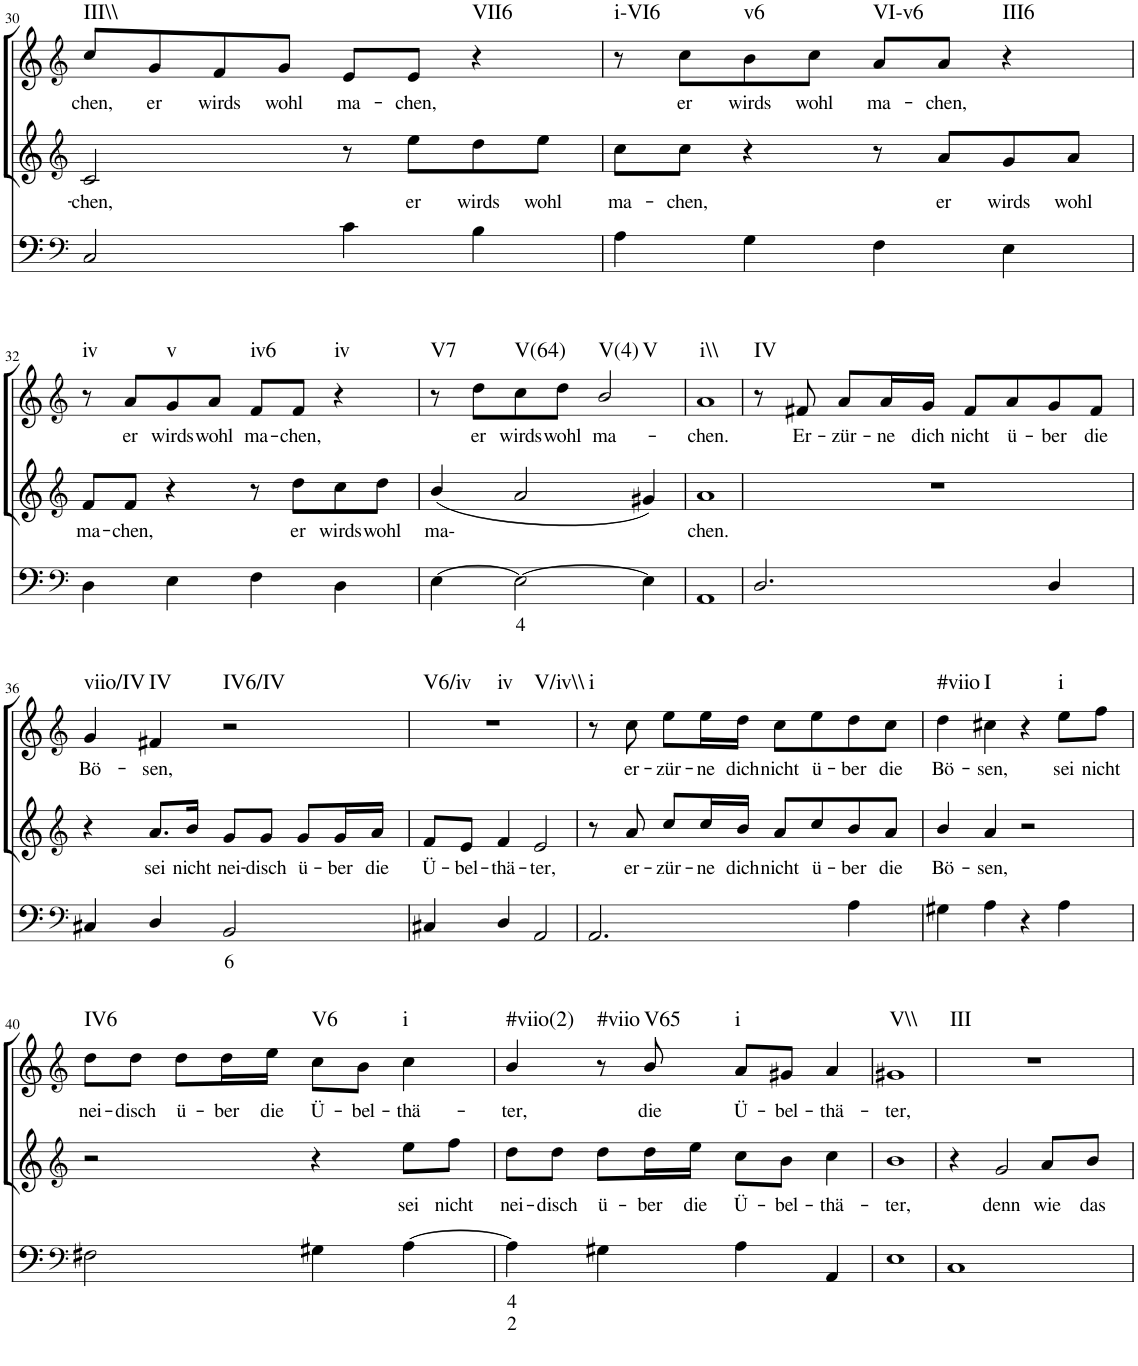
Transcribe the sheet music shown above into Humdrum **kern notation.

**kern	**text	**text	**kern	**text	**kern	**text	**harte
*part3	*part3	*part3	*part2	*part2	*part1	*part1	*part1
*staff3	*staff3	*staff3	*staff2	*staff2	*staff1	*staff1	*
*I"Continuo	*	*	*I"Soprano II	*	*I"Soprano I	*	*
!!LO:PB:g=z
*clefF4	*	*	*clefG2	*	*clefG2	*	*
*k[]	*	*	*k[]	*	*k[]	*	*
*M4/4	*	*	*M4/4	*	*M4/4	*	*
=30	=30	=30	=30	=30	=30	=30	=30
!	!	!	!	!LO:LY:b	!	!LO:LY:b	!LO:H:kt=III\\
2C/	.	.	2c/	chen,	8cc/L	chen,	N
!	!	!	!	!	!	!LO:LY:b	!
.	.	.	.	.	8g/	er	.
!	!	!	!	!	!	!LO:LY:b	!
.	.	.	.	.	8f/	wirds	.
!	!	!	!	!	!	!LO:LY:b	!
.	.	.	.	.	8g/J	wohl	.
!	!	!	!	!	!	!LO:LY:b	!
4c\	.	.	8r	.	8e/L	ma-	.
!	!	!	!	!LO:LY:b	!	!LO:LY:b	!
.	.	.	8ee\L	er	8e/J	chen,	.
!	!	!	!	!LO:LY:b	!	!	!LO:H:kt=VII6
4B\	.	.	8dd\	wirds	4r	.	N
!	!	!	!	!LO:LY:b	!	!	!
.	.	.	8ee\J	wohl	.	.	.
=31	=31	=31	=31	=31	=31	=31	=31
!	!	!	!	!LO:LY:b	!	!	!LO:H:kt=i-VI6
4A\	.	.	8cc\L	ma-	8r	.	N
!	!	!	!	!LO:LY:b	!	!LO:LY:b	!
.	.	.	8cc\J	chen,	8cc\L	er	.
!	!	!	!	!	!	!LO:LY:b	!LO:H:kt=v6
4G\	.	.	4r	.	8b\	wirds	N
!	!	!	!	!	!	!LO:LY:b	!
.	.	.	.	.	8cc\J	wohl	.
!	!	!	!	!	!	!LO:LY:b	!LO:H:kt=VI-v6
4F\	.	.	8r	.	8a/L	ma-	N
!	!	!	!	!LO:LY:b	!	!LO:LY:b	!
.	.	.	8a/L	er	8a/J	chen,	.
!	!	!	!	!LO:LY:b	!	!	!LO:H:kt=III6
4E\	.	.	8g/	wirds	4r	.	N
!	!	!	!	!LO:LY:b	!	!	!
.	.	.	8a/J	wohl	.	.	.
!!LO:LB:g=z
=32	=32	=32	=32	=32	=32	=32	=32
*clefF4	*	*	*clefG2	*	*clefG2	*	*
!	!	!	!	!LO:LY:b	!	!	!LO:H:kt=iv
4D\	.	.	8f/L	ma-	8r	.	N
!	!	!	!	!LO:LY:b	!	!LO:LY:b	!
.	.	.	8f/J	chen,	8a/L	er	.
!	!	!	!	!	!	!LO:LY:b	!LO:H:kt=v
4E\	.	.	4r	.	8g/	wirds	N
!	!	!	!	!	!	!LO:LY:b	!
.	.	.	.	.	8a/J	wohl	.
!	!	!	!	!	!	!LO:LY:b	!LO:H:kt=iv6
4F\	.	.	8r	.	8f/L	ma-	N
!	!	!	!	!LO:LY:b	!	!LO:LY:b	!
.	.	.	8dd\L	er	8f/J	chen,	.
!	!	!	!	!LO:LY:b	!	!	!LO:H:kt=iv
4D\	.	.	8cc\	wirds	4r	.	N
!	!	!	!	!LO:LY:b	!	!	!
.	.	.	8dd\J	wohl	.	.	.
=33	=33	=33	=33	=33	=33	=33	=33
!	!	!	!	!LO:LY:b	!	!	!LO:H:kt=V7
[4E\	.	.	(4b/	ma-	8r	.	N
!	!	!	!	!	!	!LO:LY:b	!
.	.	.	.	.	8dd\L	er	.
!	!LO:LY:b	!	!	!	!	!LO:LY:b	!LO:H:kt=V(64)
2E\_	4	.	2a/	.	8cc\	wirds	N
!	!	!	!	!	!	!LO:LY:b	!
.	.	.	.	.	8dd\J	wohl	.
!	!	!	!	!	!	!LO:LY:b	!LO:H:n=1:kt=V(4)
!	!	!	!	!	!	!	!LO:H:n=2:kt=V
.	.	.	.	.	2b/	ma-	N N
4E\]	.	.	4g#X/)	.	.	.	.
=34	=34	=34	=34	=34	=34	=34	=34
!	!	!	!	!LO:LY:b	!	!LO:LY:b	!LO:H:kt=i\\
1AA	.	.	1a	chen.	1a	chen.	N
=35	=35	=35	=35	=35	=35	=35	=35
!	!	!	!	!	!	!	!LO:H:kt=IV
2.D/	.	.	1r	.	8r	.	N
!	!	!	!	!	!	!LO:LY:b	!
.	.	.	.	.	8f#X/	Er-	.
!	!	!	!	!	!	!LO:LY:b	!
.	.	.	.	.	8a/L	zür-	.
!	!	!	!	!	!	!LO:LY:b	!
.	.	.	.	.	16a/L	ne	.
!	!	!	!	!	!	!LO:LY:b	!
.	.	.	.	.	16g/JJ	dich	.
!	!	!	!	!	!	!LO:LY:b	!
.	.	.	.	.	8f#/L	nicht	.
!	!	!	!	!	!	!LO:LY:b	!
.	.	.	.	.	8a/	ü-	.
!	!	!	!	!	!	!LO:LY:b	!
4D/	.	.	.	.	8g/	ber	.
!	!	!	!	!	!	!LO:LY:b	!
.	.	.	.	.	8f#/J	die	.
!!LO:LB:g=z
=36	=36	=36	=36	=36	=36	=36	=36
*clefF4	*	*	*clefG2	*	*clefG2	*	*
!	!	!	!	!	!	!LO:LY:b	!LO:H:kt=viio/IV
4C#X/	.	.	4r	.	4g/	Bö-	N
!	!	!	!	!LO:LY:b	!	!LO:LY:b	!LO:H:kt=IV
4D/	.	.	8.a/L	sei	4f#X/	sen,	N
!	!	!	!	!LO:LY:b	!	!	!
.	.	.	16b/Jk	nicht	.	.	.
!	!LO:LY:b	!	!	!LO:LY:b	!	!	!LO:H:kt=IV6/IV
2BB/	6	.	8g/L	nei-	2r	.	N
!	!	!	!	!LO:LY:b	!	!	!
.	.	.	8g/J	disch	.	.	.
!	!	!	!	!LO:LY:b	!	!	!
.	.	.	8g/L	ü-	.	.	.
!	!	!	!	!LO:LY:b	!	!	!
.	.	.	16g/L	ber	.	.	.
!	!	!	!	!LO:LY:b	!	!	!
.	.	.	16a/JJ	die	.	.	.
=37	=37	=37	=37	=37	=37	=37	=37
!	!	!	!	!LO:LY:b	!	!	!LO:H:n=1:kt=V6/iv
!	!	!	!	!	!	!	!LO:H:n=2:kt=iv
!	!	!	!	!	!	!	!LO:H:n=3:kt=V/iv\\
4C#X/	.	.	8f/L	Ü-	1r	.	N N N
!	!	!	!	!LO:LY:b	!	!	!
.	.	.	8e/J	bel-	.	.	.
!	!	!	!	!LO:LY:b	!	!	!
4D/	.	.	4f/	thä-	.	.	.
!	!	!	!	!LO:LY:b	!	!	!
2AA/	.	.	2e/	ter,	.	.	.
=38	=38	=38	=38	=38	=38	=38	=38
!	!	!	!	!	!	!	!LO:H:kt=i
2.AA/	.	.	8r	.	8r	.	N
!	!	!	!	!LO:LY:b	!	!LO:LY:b	!
.	.	.	8a/	er-	8cc\	er-	.
!	!	!	!	!LO:LY:b	!	!LO:LY:b	!
.	.	.	8cc/L	zür-	8ee\L	zür-	.
!	!	!	!	!LO:LY:b	!	!LO:LY:b	!
.	.	.	16cc/L	ne	16ee\L	ne	.
!	!	!	!	!LO:LY:b	!	!LO:LY:b	!
.	.	.	16b/JJ	dich	16dd\JJ	dich	.
!	!	!	!	!LO:LY:b	!	!LO:LY:b	!
.	.	.	8a/L	nicht	8cc\L	nicht	.
!	!	!	!	!LO:LY:b	!	!LO:LY:b	!
.	.	.	8cc/	ü-	8ee\	ü-	.
!	!	!	!	!LO:LY:b	!	!LO:LY:b	!
4A\	.	.	8b/	ber	8dd\	ber	.
!	!	!	!	!LO:LY:b	!	!LO:LY:b	!
.	.	.	8a/J	die	8cc\J	die	.
=39	=39	=39	=39	=39	=39	=39	=39
!	!	!	!	!LO:LY:b	!	!LO:LY:b	!LO:H:kt=#viio
4G#X\	.	.	4b/	Bö-	4dd\	Bö-	N
!	!	!	!	!LO:LY:b	!	!LO:LY:b	!LO:H:kt=I
4A\	.	.	4a/	sen,	4cc#X\	sen,	N
4r	.	.	2r	.	4r	.	.
!	!	!	!	!	!	!LO:LY:b	!LO:H:kt=i
4A\	.	.	.	.	8ee\L	sei	N
!	!	!	!	!	!	!LO:LY:b	!
.	.	.	.	.	8ff\J	nicht	.
!!LO:LB:g=z
=40	=40	=40	=40	=40	=40	=40	=40
*clefF4	*	*	*clefG2	*	*clefG2	*	*
!	!	!	!	!	!	!LO:LY:b	!LO:H:kt=IV6
2F#X\	.	.	2r	.	8dd\L	nei-	N
!	!	!	!	!	!	!LO:LY:b	!
.	.	.	.	.	8dd\J	disch	.
!	!	!	!	!	!	!LO:LY:b	!
.	.	.	.	.	8dd\L	ü-	.
!	!	!	!	!	!	!LO:LY:b	!
.	.	.	.	.	16dd\L	ber	.
!	!	!	!	!	!	!LO:LY:b	!
.	.	.	.	.	16ee\JJ	die	.
!	!	!	!	!	!	!LO:LY:b	!LO:H:kt=V6
4G#X\	.	.	4r	.	8cc\L	Ü-	N
!	!	!	!	!	!	!LO:LY:b	!
.	.	.	.	.	8b\J	bel-	.
!	!	!	!	!LO:LY:b	!	!LO:LY:b	!LO:H:kt=i
[4A\	.	.	8ee\L	sei	4cc\	thä-	N
!	!	!	!	!LO:LY:b	!	!	!
.	.	.	8ff\J	nicht	.	.	.
=41	=41	=41	=41	=41	=41	=41	=41
!	!LO:LY:b	!LO:LY:b	!	!LO:LY:b	!	!LO:LY:b	!LO:H:kt=#viio(2)
4A\]	4	2	8dd\L	nei-	4b/	ter,	N
!	!	!	!	!LO:LY:b	!	!	!
.	.	.	8dd\J	disch	.	.	.
!	!	!	!	!LO:LY:b	!	!	!LO:H:kt=#viio
4G#X\	.	.	8dd\L	ü-	8r	.	N
!	!	!	!	!LO:LY:b	!	!LO:LY:b	!LO:H:kt=V65
.	.	.	16dd\L	ber	8b/	die	N
!	!	!	!	!LO:LY:b	!	!	!
.	.	.	16ee\JJ	die	.	.	.
!	!	!	!	!LO:LY:b	!	!LO:LY:b	!LO:H:kt=i
4A\	.	.	8cc\L	Ü-	8a/L	Ü-	N
!	!	!	!	!LO:LY:b	!	!LO:LY:b	!
.	.	.	8b\J	bel-	8g#X/J	bel-	.
!	!	!	!	!LO:LY:b	!	!LO:LY:b	!
4AA/	.	.	4cc\	thä-	4a/	thä-	.
=42	=42	=42	=42	=42	=42	=42	=42
!	!	!	!	!LO:LY:b	!	!LO:LY:b	!LO:H:kt=V\\
1E	.	.	1b	ter,	1g#X	ter,	N
=43	=43	=43	=43	=43	=43	=43	=43
!	!	!	!	!	!	!	!LO:H:kt=III
1C	.	.	4r	.	1r	.	N
!	!	!	!	!LO:LY:b	!	!	!
.	.	.	2g/	denn	.	.	.
!	!	!	!	!LO:LY:b	!	!	!
.	.	.	8a/L	wie	.	.	.
!	!	!	!	!LO:LY:b	!	!	!
.	.	.	8b/J	das	.	.	.
=	=	=	=	=	=	=	=
*-	*-	*-	*-	*-	*-	*-	*-
